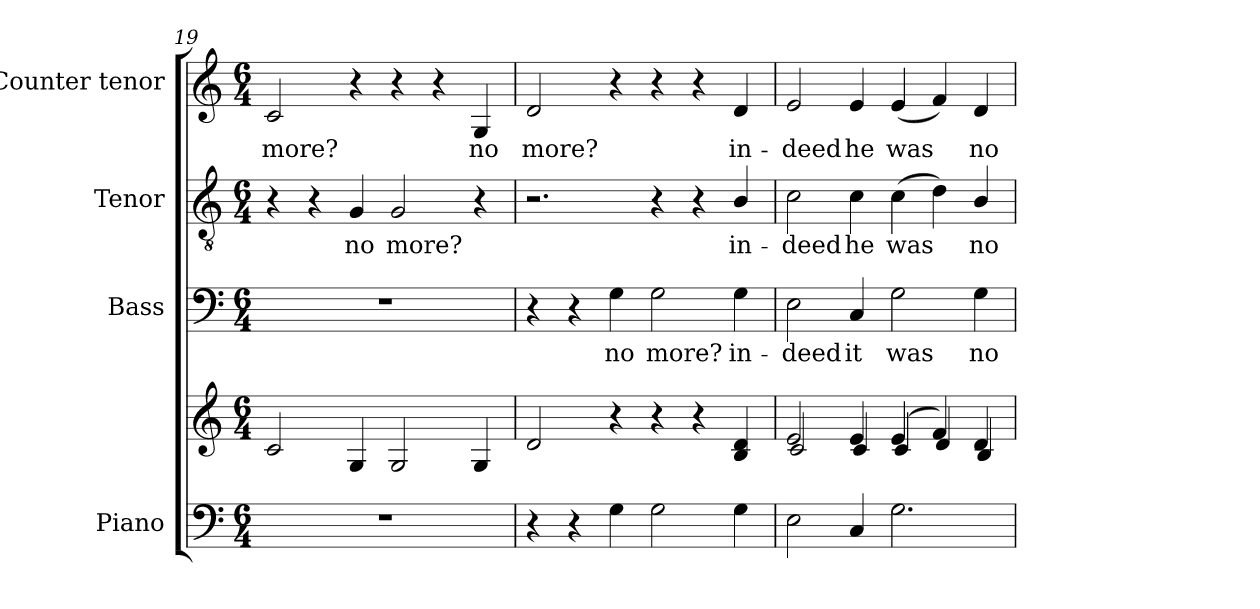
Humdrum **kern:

**kern	**kern	**kern	**text	**kern	**text	**kern	**text
*part4	*part4	*part3	*part3	*part2	*part2	*part1	*part1
*staff5	*staff4	*staff3	*staff3	*staff2	*staff2	*staff1	*staff1
*I"Piano	*	*I"Bass	*	*I"Tenor	*	*I"Counter tenor	*
*	*	*I'B.	*	*I'T.	*	*	*
!!LO:PB:g=z
*clefF4	*clefG2	*clefF4	*	*clefGv2	*	*clefG2	*
*	*	*	*	*ITrd7c12	*	*	*
*k[]	*k[]	*k[]	*	*k[]	*	*k[]	*
*C:	*C:	*C:	*	*C:	*	*C:	*
*M6/4	*M6/4	*M6/4	*	*M6/4	*	*M6/4	*
=19	=19	=19	=19	=19	=19	=19	=19
!LO:N:vis=1	!	!LO:N:vis=1	!	!	!	!	!
!	!	!	!	!	!	!	!LO:LY:b:color=#000000
1.r	2ci/	1.r	.	4r	.	2ci/	more?
.	.	.	.	4r	.	.	.
!	!	!	!	!	!LO:LY:b:color=#000000	!	!
.	4Gi/	.	.	4GGi/	no	4r	.
!	!	!	!	!	!LO:LY:b:color=#000000	!	!
.	2Gi/	.	.	2GGi/	more?	4r	.
.	.	.	.	.	.	4r	.
!	!	!	!	!	!	!	!LO:LY:b:color=#000000
.	4Gi/	.	.	4r	.	4Gi/	no
=20	=20	=20	=20	=20	=20	=20	=20
!	!	!	!	!	!	!	!LO:LY:b:color=#000000
4r	2di/	4r	.	2.r	.	2di/	more?
4r	.	4r	.	.	.	.	.
!	!	!	!LO:LY:b:color=#000000	!	!	!	!
4Gi\	4r	4Gi\	no	.	.	4r	.
!	!	!	!LO:LY:b:color=#000000	!	!	!	!
2Gi\	4r	2Gi\	more?	4r	.	4r	.
.	4r	.	.	4r	.	4r	.
!	!	!	!LO:LY:b:color=#000000	!	!	!	!
!	!	!	!	!	!LO:LY:b:color=#000000	!	!
!	!	!	!	!	!	!	!LO:LY:b:color=#000000
4Gi\	4Bi/ 4di	4Gi\	in-	4BBi/	in-	4di/	in-
=21	=21	=21	=21	=21	=21	=21	=21
*	*^	*	*	*	*	*	*
!	!	!	!	!LO:LY:b:color=#000000	!	!	!	!
!	!	!	!	!	!	!LO:LY:b:color=#000000	!	!
!	!	!	!	!	!	!	!	!LO:LY:b:color=#000000
2Ei\	2ei/	2ci/	2Ei\	-deed	2Ci\	-deed	2ei/	-deed
!	!	!	!	!LO:LY:b:color=#000000	!	!	!	!
!	!	!	!	!	!	!LO:LY:b:color=#000000	!	!
!	!	!	!	!	!	!	!	!LO:LY:b:color=#000000
4Ci/	4ei/	4ci/	4Ci/	it	4Ci\	he	4ei/	he
!	!	!	!	!LO:LY:b:color=#000000	!	!	!	!
!	!	!	!	!	!	!LO:LY:b:color=#000000	!	!
!	!	!	!	!	!	!	!	!LO:LY:b:color=#000000
2.Gi\	(4ei/	4ci/	2Gi\	was	(4Ci\	was	(4ei/	was
.	4fi/)	4di/	.	.	4Di\)	.	4fi/)	.
!	!	!	!	!LO:LY:b:color=#000000	!	!	!	!
!	!	!	!	!	!	!LO:LY:b:color=#000000	!	!
!	!	!	!	!	!	!	!	!LO:LY:b:color=#000000
.	4di/	4Bi/	4Gi\	no	4BBi/	no	4di/	no
*	*v	*v	*	*	*	*	*	*
=	=	=	=	=	=	=	=
*-	*-	*-	*-	*-	*-	*-	*-
